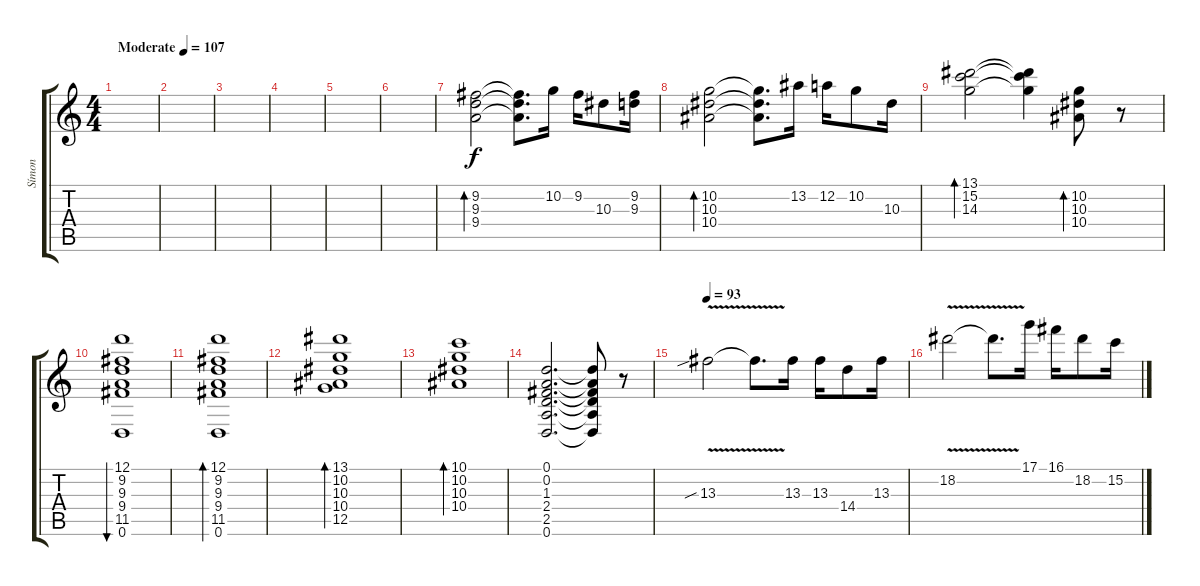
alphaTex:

\track ("Símon" "Símon") {instrument distortionguitar}
\staff {score tabs}
\tuning (D4 A3 F3 C3 G2 D2) {hide}
\ts (4 4)
\tempo (107 "Moderate")
\clef g2
\ks c
|
|
|
|
|
|
(9.2 9.3 9.4).2{bd 480 instrument electricguitarclean} (9.2{t} 9.3{t} 9.4{t}).8{d} 10.2.16 9.2.16 10.3.8 (9.2 9.3).16 |
(10.2 10.3 10.4).2{bd 480} (10.2{t} 10.3{t} 10.4{t}).8{d} 13.2.16 12.2.16 10.2.8 10.3.16 |
(13.1 15.2 14.3).2{bd 480} (13.1{t} 15.2{t} 14.3{t}).4 (10.2 10.3 10.4).8{bd 480} r.8 |
(12.1 9.2 9.3 9.4 11.5 0.6).1{bu 480} |
(12.1 9.2 9.3 9.4 11.5 0.6).1{bd 480} |
(13.1 10.2 10.3 10.4 12.5).1{bd 480} |
(10.1 10.2 10.3 10.4).1{bd 480} |
(0.1 0.2 1.3 2.4 2.5 0.6).2{d} (0.1{t} 0.2{t} 1.3{t} 2.4{t} 2.5{t} 0.6{t}).8 r.8{instrument distortionguitar} |
\tempo 93
13.3{v sib}.2 13.3{t}.8{d} 13.3.16 13.3.16 14.4.8 13.3.16 |
18.2{v}.2 18.2{t}.8{d} 17.1.16 16.1.16 18.2.8 15.2.16
